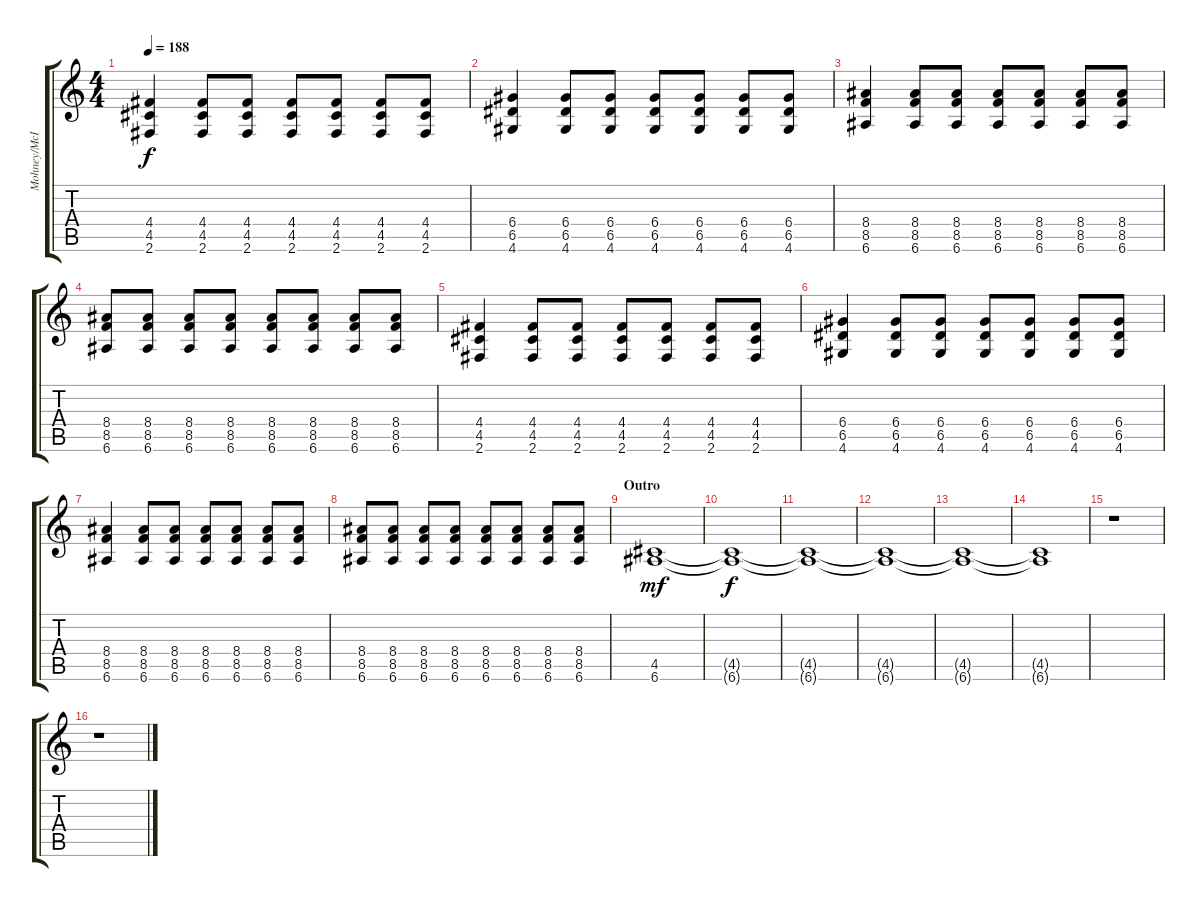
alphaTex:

\track ("Mohney/McIIrath (Guitar)" "Mohney/McI") {instrument overdrivenguitar}
\staff {score tabs}
\tuning (E4 B3 G3 D3 A2 E2) {hide}
\ts (4 4)
\tempo 188
\clef g2
\ks c
(4.4 4.5 2.6).4{dy f} (4.4 4.5 2.6).8 (4.4 4.5 2.6).8 (4.4 4.5 2.6).8 (4.4 4.5 2.6).8 (4.4 4.5 2.6).8 (4.4 4.5 2.6).8 |
(6.4 6.5 4.6).4 (6.4 6.5 4.6).8 (6.4 6.5 4.6).8 (6.4 6.5 4.6).8 (6.4 6.5 4.6).8 (6.4 6.5 4.6).8 (6.4 6.5 4.6).8 |
(8.4 8.5 6.6).4 (8.4 8.5 6.6).8 (8.4 8.5 6.6).8 (8.4 8.5 6.6).8 (8.4 8.5 6.6).8 (8.4 8.5 6.6).8 (8.4 8.5 6.6).8 |
(8.4 8.5 6.6).8 (8.4 8.5 6.6).8 (8.4 8.5 6.6).8 (8.4 8.5 6.6).8 (8.4 8.5 6.6).8 (8.4 8.5 6.6).8 (8.4 8.5 6.6).8 (8.4 8.5 6.6).8 |
(4.4 4.5 2.6).4 (4.4 4.5 2.6).8 (4.4 4.5 2.6).8 (4.4 4.5 2.6).8 (4.4 4.5 2.6).8 (4.4 4.5 2.6).8 (4.4 4.5 2.6).8 |
(6.4 6.5 4.6).4 (6.4 6.5 4.6).8 (6.4 6.5 4.6).8 (6.4 6.5 4.6).8 (6.4 6.5 4.6).8 (6.4 6.5 4.6).8 (6.4 6.5 4.6).8 |
(8.4 8.5 6.6).4 (8.4 8.5 6.6).8 (8.4 8.5 6.6).8 (8.4 8.5 6.6).8 (8.4 8.5 6.6).8 (8.4 8.5 6.6).8 (8.4 8.5 6.6).8 |
(8.4 8.5 6.6).8 (8.4 8.5 6.6).8 (8.4 8.5 6.6).8 (8.4 8.5 6.6).8 (8.4 8.5 6.6).8 (8.4 8.5 6.6).8 (8.4 8.5 6.6).8 (8.4 8.5 6.6).8 |
\section ("" "Outro")
(4.5 6.6).1{dy mf} |
(4.5{t} 6.6{t}).1{dy f volume 12} |
(4.5{t} 6.6{t}).1{volume 8} |
(4.5{t} 6.6{t}).1 |
(4.5{t} 6.6{t}).1{volume 0} |
(4.5{t} 6.6{t}).1 |
r.1 |
r.1
